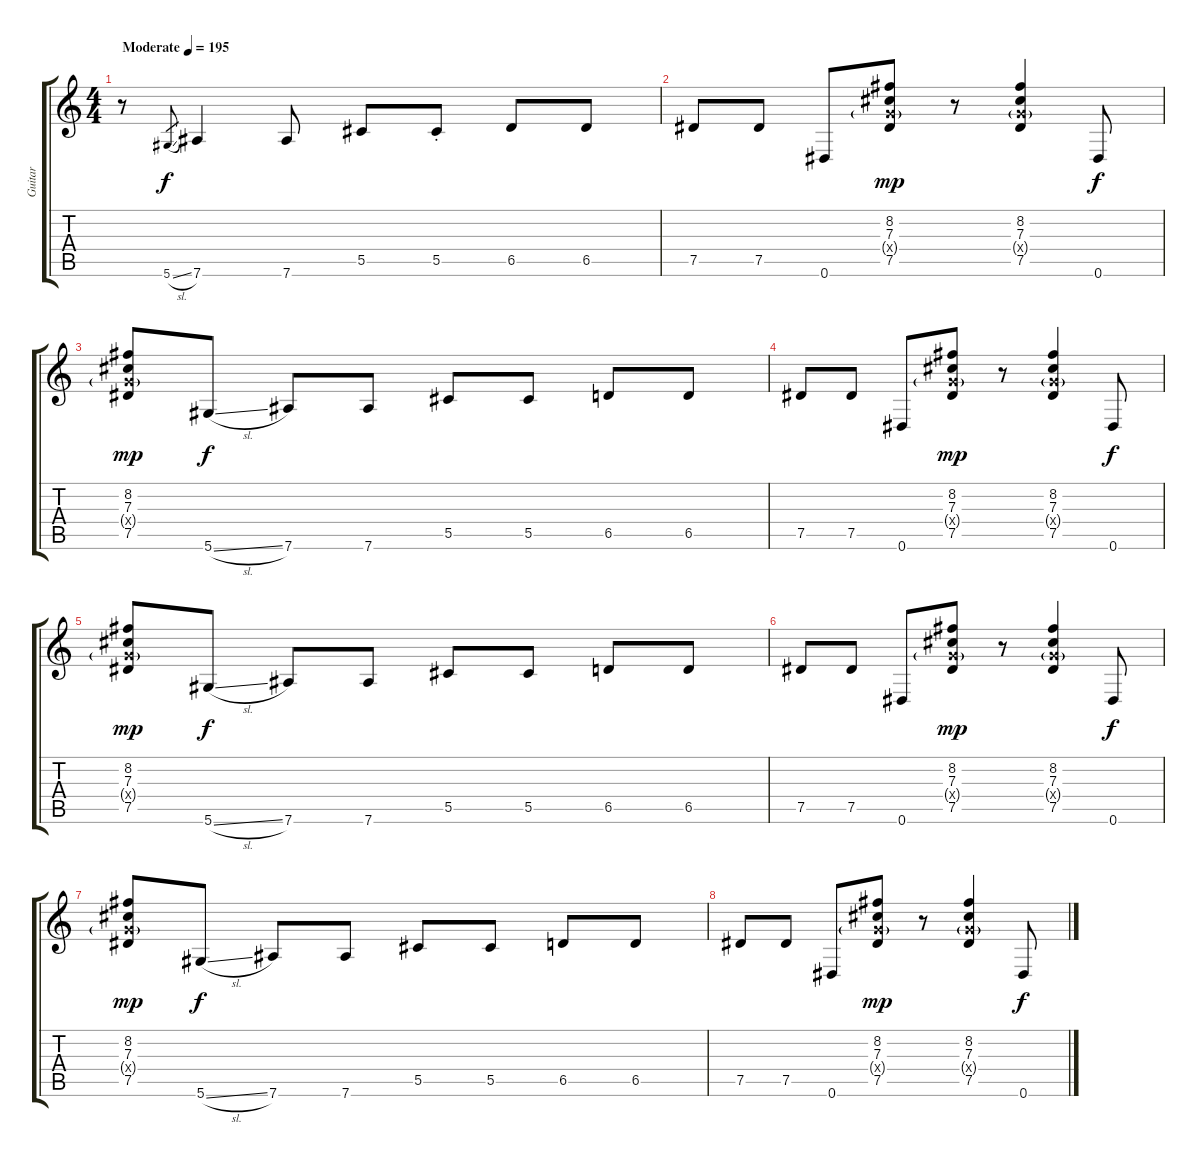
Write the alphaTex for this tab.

\track ("Guitar" "Guitar") {instrument electricguitarjazz}
\staff {score tabs}
\tuning (Eb4 Bb3 Gb3 Db3 Ab2 Eb2) {hide}
\ts (4 4)
\tempo (195 "Moderate")
\clef g2
\ks c
r.8{dy f instrument electricguitarjazz} 5.6{sl}.8{gr} 7.6.4 7.6.8 5.5.8 5.5{st}.8 6.5.8 6.5.8 |
7.5.8 7.5.8 0.6.8 (8.2 7.3 6.4{g x} 7.5).8{dy mp} r.8 (8.2 7.3 6.4{g x} 7.5).4 0.6.8{dy f} |
(8.2 7.3 6.4{g x} 7.5).8{dy mp} 5.6{sl}.8{dy f} 7.6.8 7.6.8 5.5.8 5.5.8 6.5.8 6.5.8 |
7.5.8 7.5.8 0.6.8 (8.2 7.3 6.4{g x} 7.5).8{dy mp} r.8 (8.2 7.3 6.4{g x} 7.5).4 0.6.8{dy f} |
(8.2 7.3 6.4{g x} 7.5).8{dy mp} 5.6{sl}.8{dy f} 7.6.8 7.6.8 5.5.8 5.5.8 6.5.8 6.5.8 |
7.5.8 7.5.8 0.6.8 (8.2 7.3 6.4{g x} 7.5).8{dy mp} r.8 (8.2 7.3 6.4{g x} 7.5).4 0.6.8{dy f} |
(8.2 7.3 6.4{g x} 7.5).8{dy mp} 5.6{sl}.8{dy f} 7.6.8 7.6.8 5.5.8 5.5.8 6.5.8 6.5.8 |
7.5.8 7.5.8 0.6.8 (8.2 7.3 6.4{g x} 7.5).8{dy mp} r.8 (8.2 7.3 6.4{g x} 7.5).4 0.6.8{dy f}
